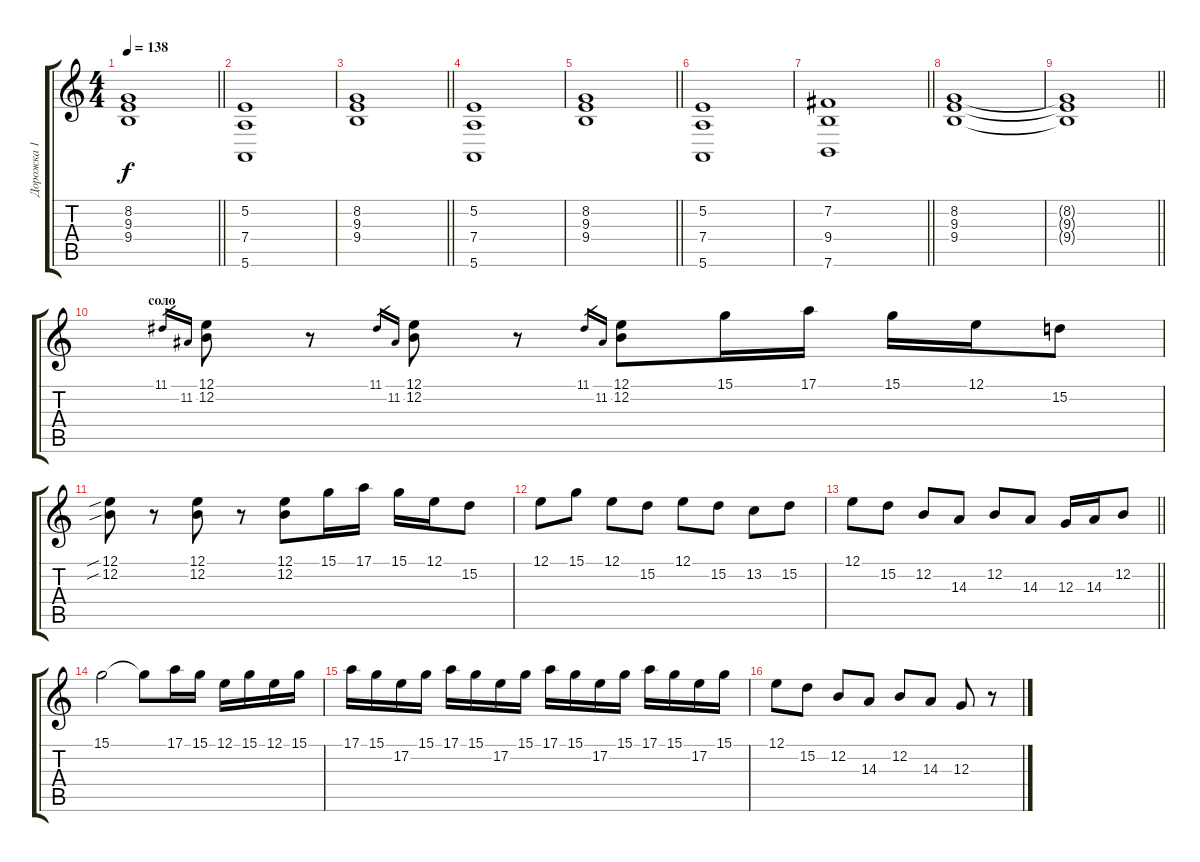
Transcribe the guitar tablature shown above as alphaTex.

\track ("Дорожка 1" "Дорожка 1") {instrument lead6voice}
\staff {score tabs}
\tuning (E4 B3 G3 D3 A2 E2) {hide}
\ts (4 4)
\tempo 138
\clef g2
\barLineRight lightlight
\ks c
(8.2 9.3 9.4).1{dy f} |
(5.2 7.4 5.6).1 |
\barLineRight lightlight
(8.2 9.3 9.4).1 |
(5.2 7.4 5.6).1 |
\barLineRight lightlight
(8.2 9.3 9.4).1 |
(5.2 7.4 5.6).1 |
\barLineRight lightlight
(7.2 9.4 7.6).1 |
(8.2 9.3 9.4).1 |
\barLineRight lightlight
(8.2{t} 9.3{t} 9.4{t}).1 |
\section ("" "соло")
11.1.16{gr} 11.2.16{gr} (12.1 12.2).8{volume 16 instrument drawbarorgan} r.8 11.1.16{gr} 11.2.16{gr} (12.1 12.2).8 r.8 11.1.16{gr} 11.2.16{gr} (12.1 12.2).8 15.1.16 17.1.16 15.1.16 12.1.16 15.2.8 |
(12.1{sib} 12.2{sib}).8 r.8 (12.1 12.2).8 r.8 (12.1 12.2).8 15.1.16 17.1.16 15.1.16 12.1.16 15.2.8 |
12.1.8 15.1.8 12.1.8 15.2.8 12.1.8 15.2.8 13.2.8 15.2.8 |
\barLineRight lightlight
12.1.8 15.2.8 12.2.8 14.3.8 12.2.8 14.3.8 12.3.16 14.3.16 12.2.8 |
15.1.2 15.1{t}.8 17.1.16 15.1.16 12.1.16 15.1.16 12.1.16 15.1.16 |
17.1.16 15.1.16 17.2.16 15.1.16 17.1.16 15.1.16 17.2.16 15.1.16 17.1.16 15.1.16 17.2.16 15.1.16 17.1.16 15.1.16 17.2.16 15.1.16 |
12.1.8 15.2.8 12.2.8 14.3.8 12.2.8 14.3.8 12.3.8 r.8
